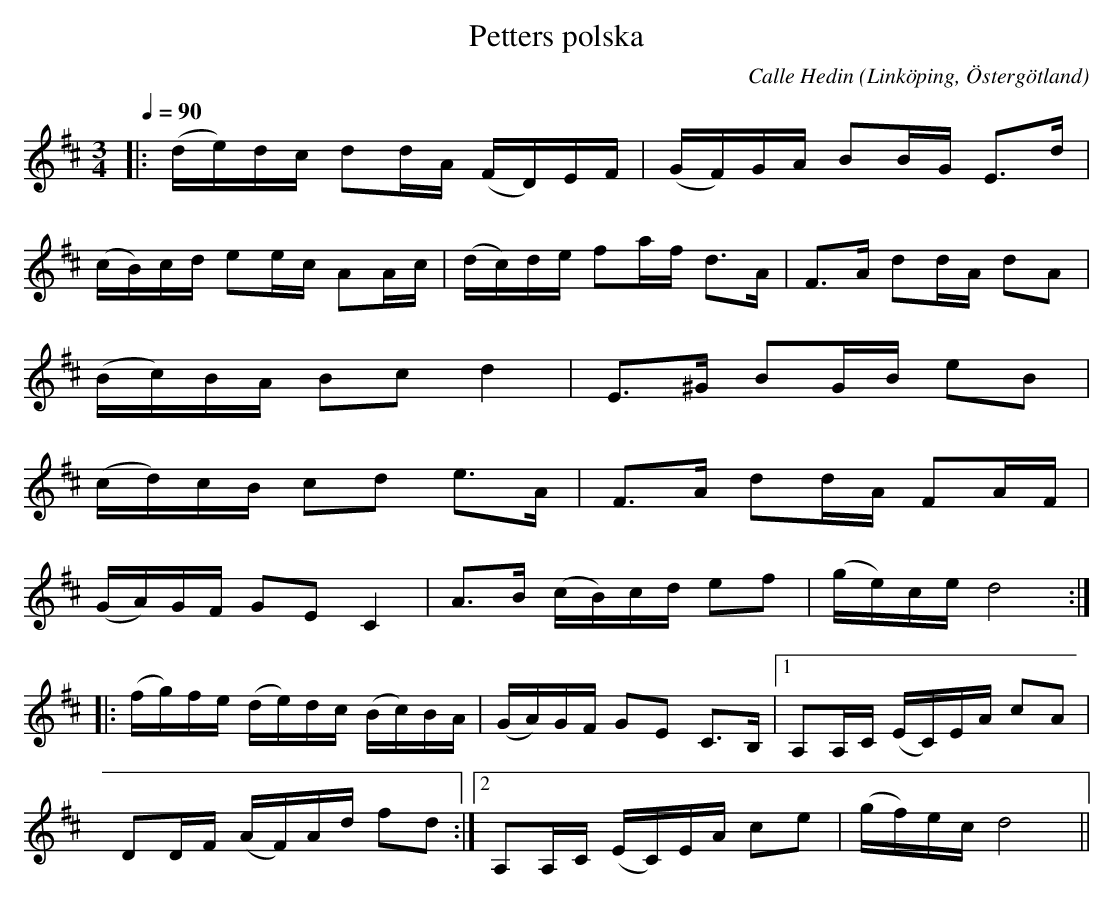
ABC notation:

X:1
T:Petters polska
C:Calle Hedin
O:Linköping, Östergötland
M:3/4
K:D
Q:1/4=90
|: (d1/2e1/2)d1/2c1/2 dd1/2A1/2   (F1/2D1/2)E1/2F1/2| (G1/2F1/2)G1/2A1/2 BB1/2G1/2 E>d |
(c1/2B1/2)c1/2d1/2 ee1/2c1/2 AA1/2c1/2 | (d1/2c1/2)d1/2e1/2 fa1/2f1/2 d>A | F>A dd1/2A1/2 dA |
 (B1/2c1/2)B1/2A1/2 Bc d2|    E>^G  BG1/2B1/2 eB |
 (c1/2d1/2)c1/2B1/2    cd e>A |  F>A dd1/2A1/2 FA1/2F1/2 |
(G1/2A1/2)G1/2F1/2 GE  C2 |   A>B  (c1/2B1/2)c1/2d1/2  ef  | (g1/2e1/2)c1/2e1/2 d4 :|
|: (f1/2g1/2)f1/2e1/2 (d1/2e1/2)d1/2c1/2 (B1/2c1/2)B1/2A1/2 | (G1/2A1/2)G1/2F1/2  GE C>B, |1 A,A,1/2C1/2  (E1/2C1/2)E1/2A1/2  cA |
 DD1/2F1/2 (A1/2F1/2)A1/2d1/2 fd :|2  A,A,1/2C1/2  (E1/2C1/2)E1/2A1/2  ce | (g1/2f1/2)e1/2c1/2  d4   ||
